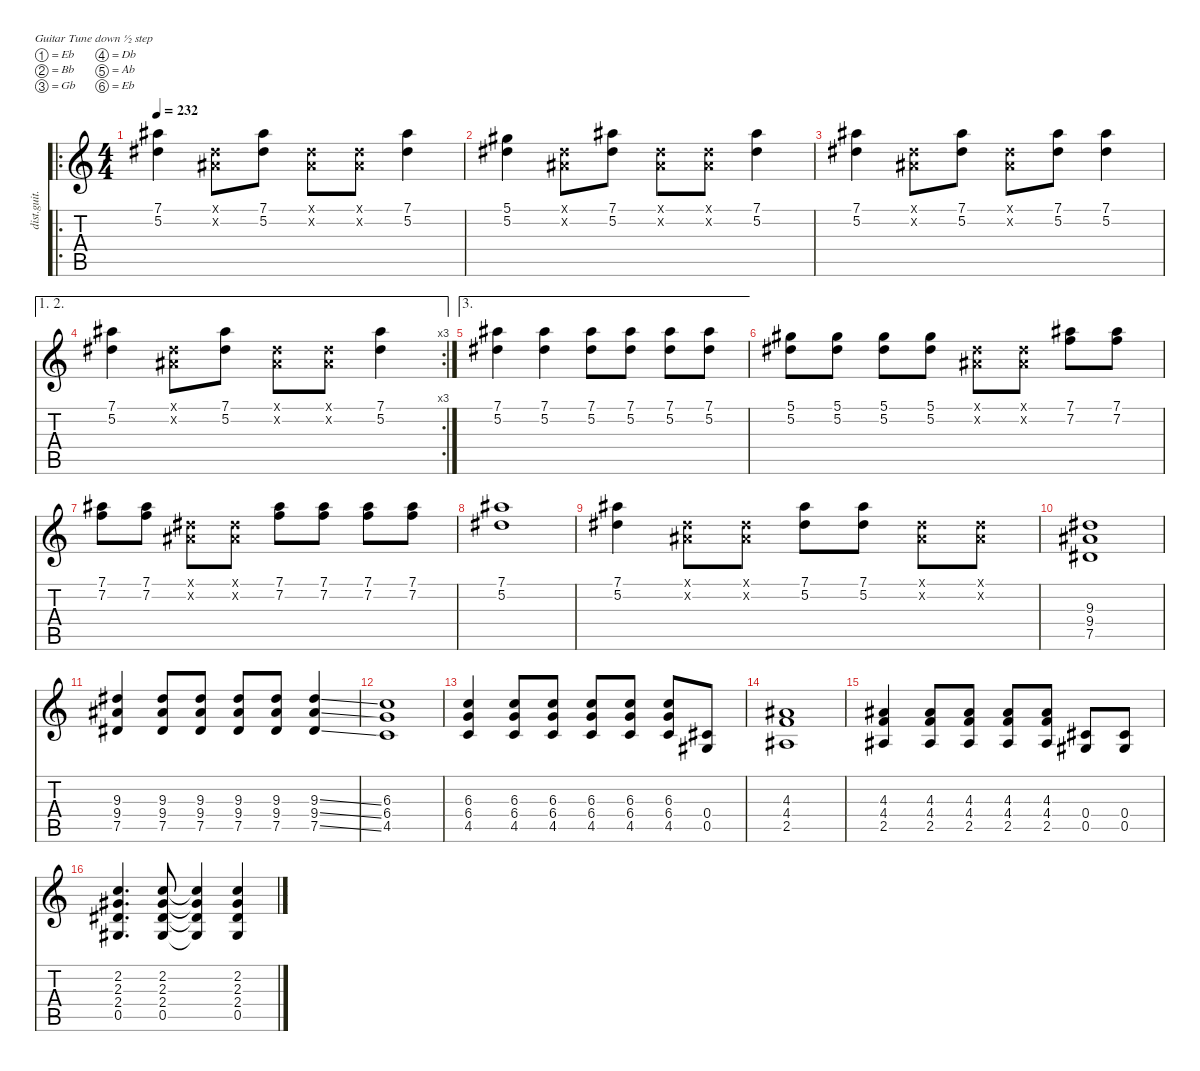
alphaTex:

\defaultSystemsLayout 4
\hideDynamics
\bracketExtendMode nobrackets
\otherSystemsTrackNameOrientation horizontal
\track ("Gtr. 2" "dist.guit.") {instrument distortionguitar}
\staff {score tabs}
\tuning (Eb4 Bb3 Gb3 Db3 Ab2 Eb2)
\ro
\ts (4 4)
\tempo 232
\clef g2
\ks c
(7.1{acc #} 5.2{acc #}).4{dy f beam Down} (0.1{x acc #} 0.2{x acc #}).8{beam Down} (7.1{acc #} 5.2{acc #}).8{beam Down} (0.1{x acc #} 0.2{x acc #}).8{beam Down} (0.1{x acc #} 0.2{x acc #}).8{beam Down} (7.1{acc #} 5.2{acc #}).4{beam Down} |
(5.1{acc #} 5.2{acc #}).4{beam Down} (0.1{x acc #} 0.2{x acc #}).8{beam Down} (7.1{acc #} 5.2{acc #}).8{beam Down} (0.1{x acc #} 0.2{x acc #}).8{beam Down} (0.1{x acc #} 0.2{x acc #}).8{beam Down} (7.1{acc #} 5.2{acc #}).4{beam Down} |
(7.1{acc #} 5.2{acc #}).4{beam Down} (0.1{x acc #} 0.2{x acc #}).8{beam Down} (7.1{acc #} 5.2{acc #}).8{beam Down} (0.1{x acc #} 0.2{x acc #}).8{beam Down} (7.1{acc #} 5.2{acc #}).8{beam Down} (7.1{acc #} 5.2{acc #}).4{beam Down} |
\ae (1 2)
\rc 3
(7.1{acc #} 5.2{acc #}).4{beam Down} (0.1{x acc #} 0.2{x acc #}).8{beam Down} (7.1{acc #} 5.2{acc #}).8{beam Down} (0.1{x acc #} 0.2{x acc #}).8{beam Down} (0.1{x acc #} 0.2{x acc #}).8{beam Down} (7.1{acc #} 5.2{acc #}).4{beam Down} |
\ae 3
(7.1{acc #} 5.2{acc #}).4{beam Down} (7.1{acc #} 5.2{acc #}).4{beam Down} (7.1{acc #} 5.2{acc #}).8{beam Down} (7.1{acc #} 5.2{acc #}).8{beam Down} (7.1{acc #} 5.2{acc #}).8{beam Down} (7.1{acc #} 5.2{acc #}).8{beam Down} |
(5.1{acc #} 5.2{acc #}).8{beam Down} (5.1{acc #} 5.2{acc #}).8{beam Down} (5.1{acc #} 5.2{acc #}).8{beam Down} (5.1{acc #} 5.2{acc #}).8{beam Down} (0.1{x acc #} 0.2{x acc #}).8{beam Down} (0.1{x acc #} 0.2{x acc #}).8{beam Down} (7.1{acc #} 7.2).8{beam Down} (7.1{acc #} 7.2).8{beam Down} |
(7.1{acc #} 7.2).8{beam Down} (7.1{acc #} 7.2).8{beam Down} (0.1{x acc #} 0.2{x acc #}).8{beam Down} (0.1{x acc #} 0.2{x acc #}).8{beam Down} (7.1{acc #} 7.2).8{beam Down} (7.1{acc #} 7.2).8{beam Down} (7.1{acc #} 7.2).8{beam Down} (7.1{acc #} 7.2).8{beam Down} |
(7.1{acc #} 5.2{acc #}).1{beam Down} |
(7.1{acc #} 5.2{acc #}).4{beam Down} (0.1{x acc #} 0.2{x acc #}).8{beam Down} (0.1{x acc #} 0.2{x acc #}).8{beam Down} (7.1{acc #} 5.2{acc #}).8{beam Down} (7.1{acc #} 5.2{acc #}).8{beam Down} (0.1{x acc #} 0.2{x acc #}).8{beam Down} (0.1{x acc #} 0.2{x acc #}).8{beam Down} |
(9.3{acc #} 9.4{acc #} 7.5{acc #}).1{beam Up} |
(9.3{acc #} 9.4{acc #} 7.5{acc #}).4{beam Up} (9.3{acc #} 9.4{acc #} 7.5{acc #}).8{beam Up} (9.3{acc #} 9.4{acc #} 7.5{acc #}).8{beam Up} (9.3{acc #} 9.4{acc #} 7.5{acc #}).8{beam Up} (9.3{acc #} 9.4{acc #} 7.5{acc #}).8{beam Up} (9.3{ss acc #} 9.4{ss acc #} 7.5{ss acc #}).4{beam Up} |
(6.3 6.4 4.5).1{beam Up} |
(6.3 6.4 4.5).4{beam Up} (6.3 6.4 4.5).8{beam Up} (6.3 6.4 4.5).8{beam Up} (6.3 6.4 4.5).8{beam Up} (6.3 6.4 4.5).8{beam Up} (6.3 6.4 4.5).8{beam Up} (0.4{acc #} 0.5{acc #}).8{beam Up} |
(4.3{acc #} 4.4 2.5{acc #}).1{beam Up} |
(4.3{acc #} 4.4 2.5{acc #}).4{beam Up} (4.3{acc #} 4.4 2.5{acc #}).8{beam Up} (4.3{acc #} 4.4 2.5{acc #}).8{beam Up} (4.3{acc #} 4.4 2.5{acc #}).8{beam Up} (4.3{acc #} 4.4 2.5{acc #}).8{beam Up} (0.4{acc #} 0.5{acc #}).8{beam Up} (0.4{acc #} 0.5{acc #}).8{beam Up} |
(2.2 2.3{acc #} 2.4{acc #} 0.5{acc #}).4{d beam Up} (2.2 2.3{acc #} 2.4{acc #} 0.5{acc #}).8{beam Up} (2.2{t} 2.3{t acc #} 2.4{t acc #} 0.5{t acc #}).4{beam Up} (2.2 2.3{acc #} 2.4{acc #} 0.5{acc #}).4{beam Up}
